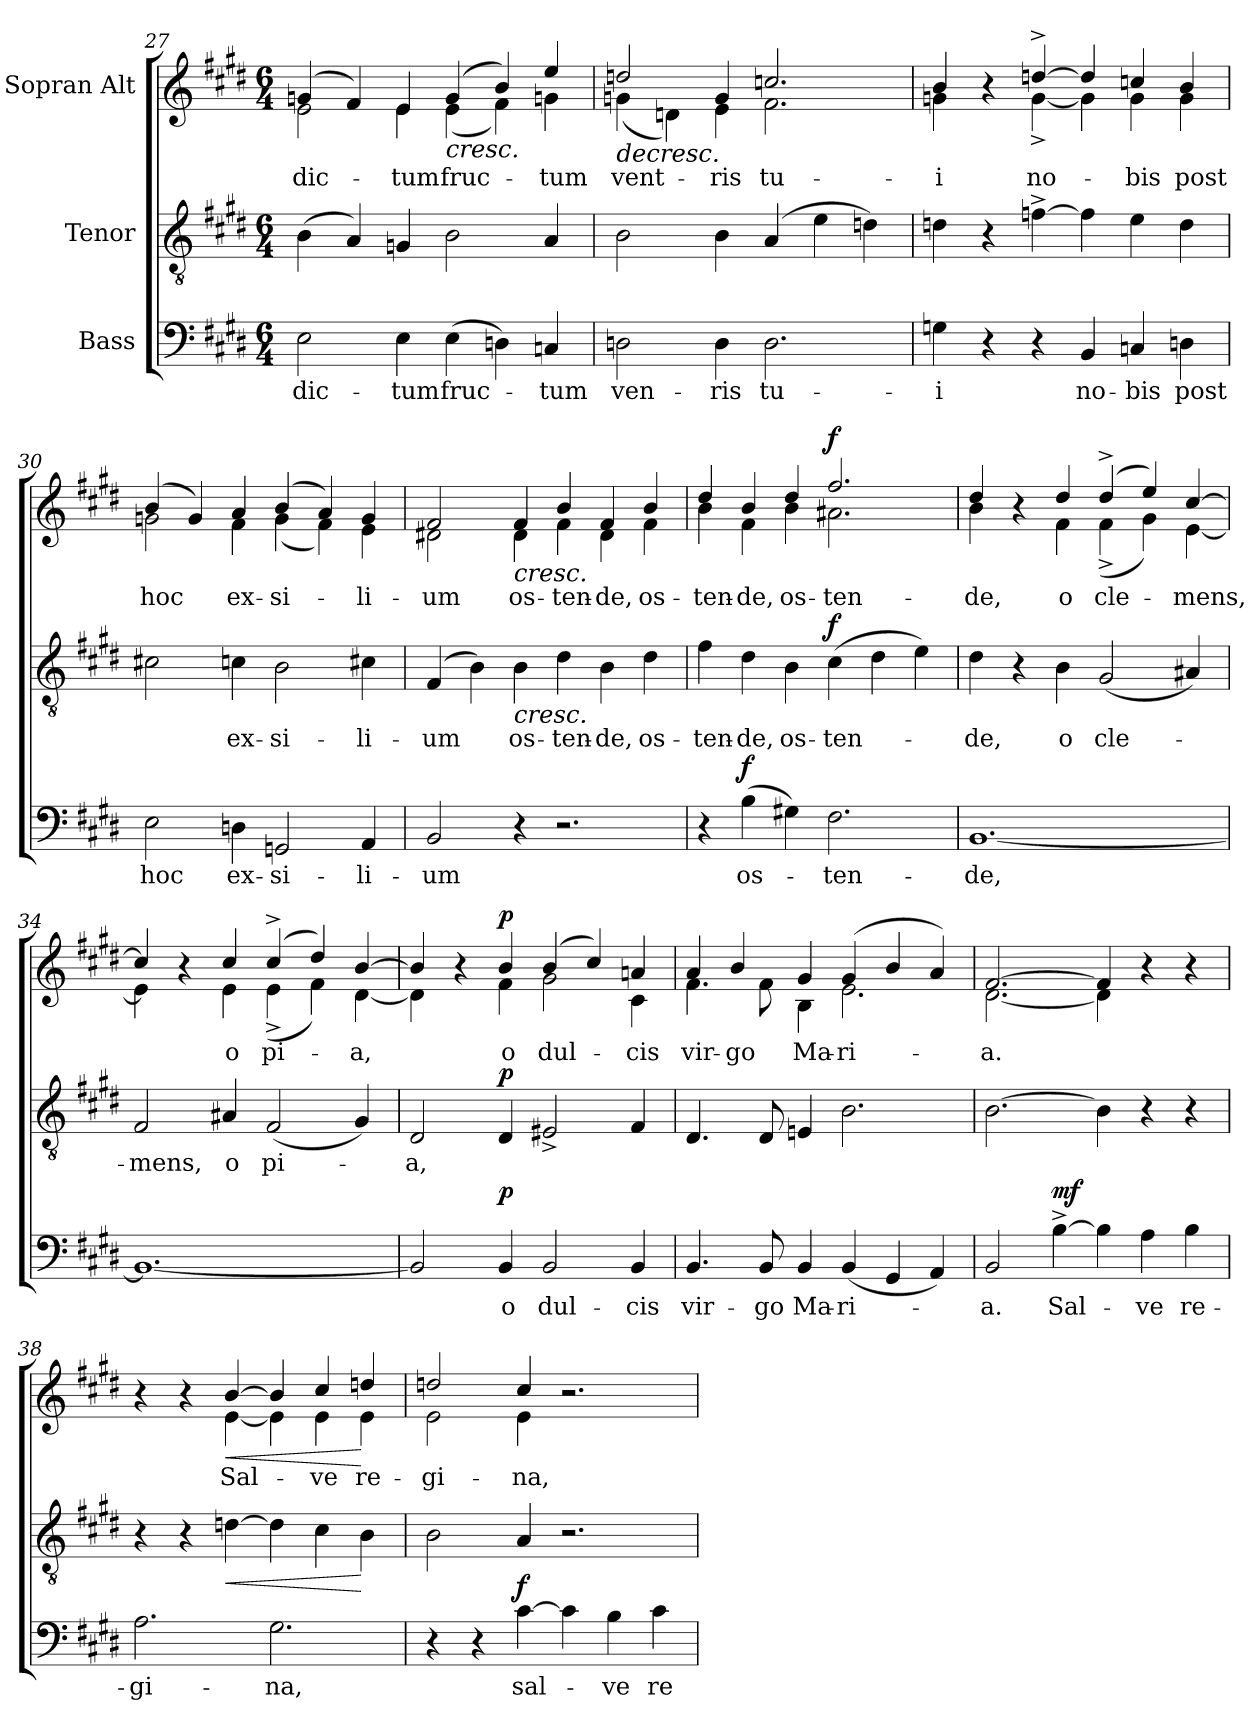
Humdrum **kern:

**kern	**text	**dynam	**kern	**text	**dynam	**kern	**text	**dynam
*part3	*part3	*part3	*part2	*part2	*part2	*part1	*part1	*part1
*staff3	*staff3	*staff3	*staff2	*staff2	*staff2	*staff1	*staff1	*staff1
*I"Bass	*	*	*I"Tenor	*	*	*I"Sopran Alt	*	*
*clefF4	*	*	*clefGv2	*	*	*clefG2	*	*
*k[f#c#g#d#]	*	*	*k[f#c#g#d#]	*	*	*k[f#c#g#d#]	*	*
*E:	*	*	*E:	*	*	*E:	*	*
*M6/4	*	*	*M6/4	*	*	*M6/4	*	*
=27	=27	=27	=27	=27	=27	=27	=27	=27
*	*	*	*	*	*	*^	*	*
2E\	-dic-	.	(>4B\	.	.	(>4gn/	2e\	-dic-	.
.	.	.	4A/)	.	.	4f#/)	.	.	.
4E\	-tum	.	4Gn/	.	.	4e/	4e\	-tum	.
!	!	!	!	!	!	!	!	!	!LO:HP:b
(>4E\	fruc-	.	2B\	.	.	(>4g/	(4e\	fruc-	<
4Dn\)	.	.	.	.	.	4b/)	4f#\)	.	.
4Cn/	-tum	.	4A/	.	.	4ee/	4gn\	-tum	.
!!LO:LB:g=z	!!
=28	=28	=28	=28	=28	=28	=28	=28	=28	=28
!	!	!	!	!	!	!	!	!	!LO:HP:b
2Dn\	ven-	.	2B\	.	.	2ddn/	(4gn\	vent-	>
.	.	.	.	.	.	.	4dn\)	.	.
4D\	-ris	.	4B\	.	.	4g/	4e\	-ris	.
2.D\	tu-	.	(>4A/	.	.	2.ccn/	2.f#\	tu-	[
.	.	.	4e\	.	.	.	.	.	.
.	.	.	4dn\)	.	.	.	.	.	.
=29	=29	=29	=29	=29	=29	=29	=29	=29	=29
4Gn\	-i	.	4dn\	.	.	4b/	4gn\	-i	.
4r	.	.	4r	.	.	4r	4ryy	.	.
4r	.	.	[4fn^\	.	.	[4ddn^/	[4g^\	no-	.
4BB/	no-	.	4f\]	.	.	4dd/]	4g\]	.	.
4Cn/	-bis	.	4e\	.	.	4ccn/	4g\	-bis	.
4Dn\	post	.	4d\	.	.	4b/	4g\	post	.
=30	=30	=30	=30	=30	=30	=30	=30	=30	=30
2E\	hoc	.	2c#X\	.	.	(>4b/	2gn\	hoc	.
.	.	.	.	.	.	4g/)	.	.	.
4Dn\	ex-	.	4cn\	ex-	.	4a/	4f#\	ex-	.
2GGn/	-si-	.	2B\	-si-	.	(>4b/	(4g\	-si-	.
.	.	.	.	.	.	4a/)	4f#\)	.	.
4AA/	-li-	.	4c#X\	-li-	.	4g/	4e\	-li-	.
=31	=31	=31	=31	=31	=31	=31	=31	=31	=31
2BB/	-um	.	(>4F#/	-um	.	2f#/	2d#X\	-um	.
.	.	.	4B\)	.	.	.	.	.	.
!	!	!	!	!	!LO:HP:b	!	!	!	!LO:HP:b
4r	.	.	4B\	os-	<	4f#/	4d#\	os-	<
2.r	.	.	4d#\	-ten-	.	4b/	4f#\	-ten-	.
.	.	.	4B\	-de,	.	4f#/	4d#\	-de,	.
.	.	.	4d#\	os-	.	4b/	4f#\	os-	.
=32	=32	=32	=32	=32	=32	=32	=32	=32	=32
4r	.	.	4f#\	-ten-	.	4dd#/	4b\	-ten-	.
!	!	!LO:DY:a	!	!	!	!	!	!	!
(>4B\	os-	f	4d#\	-de,	.	4b/	4f#\	-de,	.
4G#X\)	.	.	4B\	os-	.	4dd#/	4b\	os-	.
!	!	!	!	!	!LO:DY:a	!	!	!	!LO:DY:n=1:a
2.F#\	-ten-	.	(>4c#\	-ten-	f	2.ff#/	2.a#X\	-ten-	] f
.	.	.	4d#\	.	.	.	.	.	.
.	.	.	4e\)	.	.	.	.	.	.
!!LO:LB:g=z	!!
=33	=33	=33	=33	=33	=33	=33	=33	=33	=33
[1.BB	-de,	.	4d#\	-de,	.	4dd#/	4b\	-de,	.
.	.	.	4r	.	.	4r	4ryy	.	.
.	.	.	4B\	o	.	4dd#/	4f#\	o	.
.	.	.	(2G#/	cle-	.	(>4dd#^/	(4f#^\	cle-	.
.	.	.	.	.	.	4ee/)	4g#\)	.	.
.	.	.	4A#X/)	.	.	[4cc#/	[4e\	-mens,	.
=34	=34	=34	=34	=34	=34	=34	=34	=34	=34
1.BB_	.	.	2F#/	-mens,	.	4cc#/]	4e\]	.	.
.	.	.	.	.	.	4r	4ryy	.	.
.	.	.	4A#X/	o	.	4cc#/	4e\	o	.
.	.	.	(2F#/	pi-	.	(>4cc#^/	(4e^\	pi-	.
.	.	.	.	.	.	4dd#/)	4f#\)	.	.
.	.	.	4G#/)	.	.	[4b/	[4d#\	-a,	.
=35	=35	=35	=35	=35	=35	=35	=35	=35	=35
2BB/]	.	.	2D#/	-a,	.	4b/]	4d#\]	.	.
.	.	.	.	.	.	4r	4ryy	.	.
!	!	!LO:DY:a	!	!	!LO:DY:a	!	!	!	!LO:DY:a
4BB/	o	p	4D#/	.	p	4b/	4f#\	o	p
2BB/	dul-	.	2E#X^/	.	.	(4b/	2g#\	dul-	.
.	.	.	.	.	.	4cc#/)	.	.	.
4BB/	-cis	.	4F#/	.	.	4an/	4c#\	-cis	.
=36	=36	=36	=36	=36	=36	=36	=36	=36	=36
4.BB/	vir-	.	4.D#/	.	.	4a/	4.f#\	vir-	.
.	.	.	.	.	.	4b/	.	-go	.
8BB/	-go	.	8D#/	.	.	.	8f#\	.	.
4BB/	Ma-	.	4En/	.	.	4g#/	4B\	Ma-	.
(4BB/	-ri-	.	2.B\	.	.	(>4g#/	2.e\	-ri-	.
4GG#/	.	.	.	.	.	4b/	.	.	.
4AA/)	.	.	.	.	.	4a/)	.	.	.
=37	=37	=37	=37	=37	=37	=37	=37	=37	=37
2BB/	-a.	.	[2.B\	.	.	[2.f#/	[2.d#\	-a.	.
!	!	!LO:DY:a	!	!	!	!	!	!	!
[4B^\	Sal-	mf	.	.	.	.	.	.	.
4B\]	.	.	4B\]	.	.	4f#/]	4d#\]	.	.
4A\	-ve	.	4r	.	.	4r	4ryy	.	.
4B\	re-	.	4r	.	.	4r	4ryy	.	.
!!LO:LB:g=z	!!
=38	=38	=38	=38	=38	=38	=38	=38	=38	=38
2.A\	-gi-	.	4r	.	.	4r	4ryy	.	.
.	.	.	4r	.	.	4r	4ryy	.	.
!	!	!	!	!	!LO:HP:b	!	!	!	!LO:HP:b
.	.	.	[4dn\	.	<	[4b/	[4e\	Sal-	<
2.G#\	-na,	.	4d\]	.	.	4b/]	4e\]	.	.
.	.	.	4c#\	.	.	4cc#/	4e\	-ve	.
.	.	.	4B\	.	[	4ddn/	4e\	re-	[
=39	=39	=39	=39	=39	=39	=39	=39	=39	=39
4r	.	.	2B\	.	.	2ddn/	2e\	-gi-	.
4r	.	.	.	.	.	.	.	.	.
!	!	!LO:DY:a	!	!	!	!	!	!	!
[4c#\	sal-	f	4A/	.	.	4cc#/	4e\	-na,	.
4c#\]	.	.	2.r	.	[	2.r	2.ryy	.	[
4B\	-ve	.	.	.	.	.	.	.	.
4c#\	re-	.	.	.	.	.	.	.	.
*	*	*	*	*	*	*v	*v	*	*
=	=	=	=	=	=	=	=	=
*-	*-	*-	*-	*-	*-	*-	*-	*-
